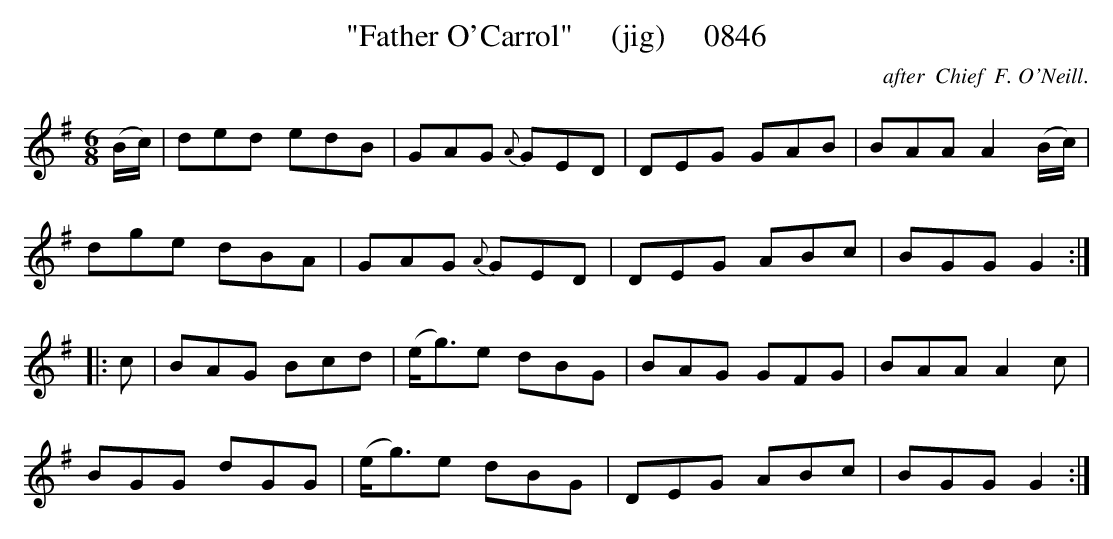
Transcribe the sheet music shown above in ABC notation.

X:1
T:"Father O'Carrol"     (jig)     0846
C:after  Chief  F. O'Neill.
BRENNAN July 2003 (HTTP://WWW.SOSYOURMOM.COM)
M:6/8
L:1/8
K:G
(B/2c/2)|ded edB|GAG {A}GED|DEG GAB|BAA A2(B/2c/2)|
dge dBA|GAG {A}GED|DEG ABc|BGG G2:|
|:c|BAG Bcd|(e/2g3/2)e dBG|BAG GFG|BAA A2c|
BGG dGG|(e/2g3/2)e dBG|DEG ABc|BGG G2:|
